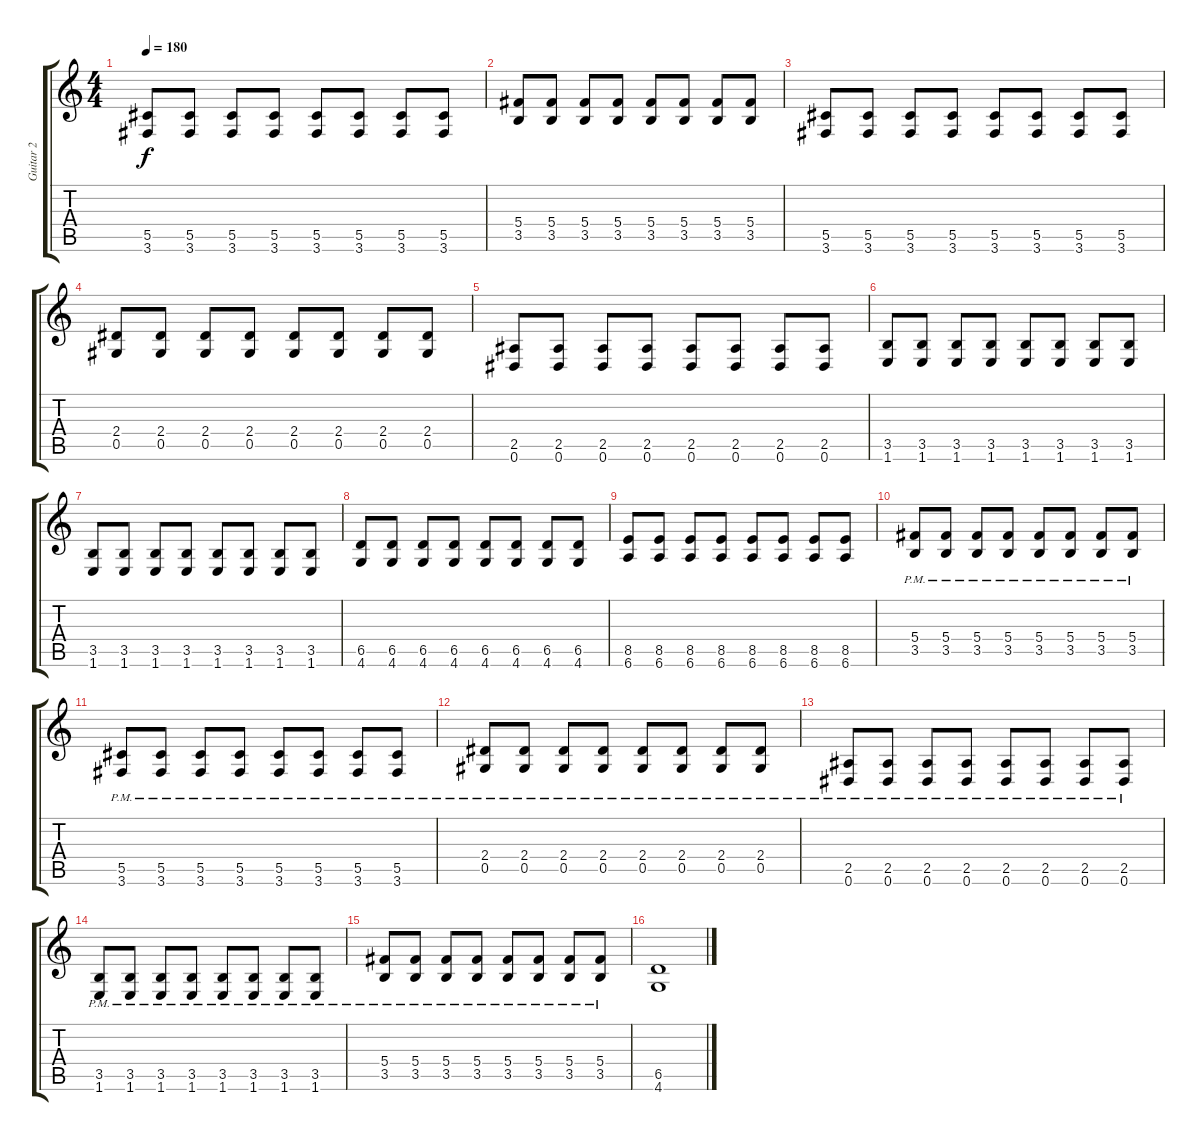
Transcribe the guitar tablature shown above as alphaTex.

\track ("Guitar 2" "Guitar 2") {instrument overdrivenguitar}
\staff {score tabs}
\tuning (Eb4 Bb3 Gb3 Db3 Ab2 Eb2) {hide}
\ts (4 4)
\tempo 180
\clef g2
\ks c
(5.5 3.6).8{dy f} (5.5 3.6).8 (5.5 3.6).8 (5.5 3.6).8 (5.5 3.6).8 (5.5 3.6).8 (5.5 3.6).8 (5.5 3.6).8 |
(5.4 3.5).8 (5.4 3.5).8 (5.4 3.5).8 (5.4 3.5).8 (5.4 3.5).8 (5.4 3.5).8 (5.4 3.5).8 (5.4 3.5).8 |
(5.5 3.6).8 (5.5 3.6).8 (5.5 3.6).8 (5.5 3.6).8 (5.5 3.6).8 (5.5 3.6).8 (5.5 3.6).8 (5.5 3.6).8 |
(2.4 0.5).8 (2.4 0.5).8 (2.4 0.5).8 (2.4 0.5).8 (2.4 0.5).8 (2.4 0.5).8 (2.4 0.5).8 (2.4 0.5).8 |
(2.5 0.6).8 (2.5 0.6).8 (2.5 0.6).8 (2.5 0.6).8 (2.5 0.6).8 (2.5 0.6).8 (2.5 0.6).8 (2.5 0.6).8 |
(3.5 1.6).8 (3.5 1.6).8 (3.5 1.6).8 (3.5 1.6).8 (3.5 1.6).8 (3.5 1.6).8 (3.5 1.6).8 (3.5 1.6).8 |
(3.5 1.6).8 (3.5 1.6).8 (3.5 1.6).8 (3.5 1.6).8 (3.5 1.6).8 (3.5 1.6).8 (3.5 1.6).8 (3.5 1.6).8 |
(6.5 4.6).8 (6.5 4.6).8 (6.5 4.6).8 (6.5 4.6).8 (6.5 4.6).8 (6.5 4.6).8 (6.5 4.6).8 (6.5 4.6).8 |
(8.5 6.6).8 (8.5 6.6).8 (8.5 6.6).8 (8.5 6.6).8 (8.5 6.6).8 (8.5 6.6).8 (8.5 6.6).8 (8.5 6.6).8 |
(5.4{pm} 3.5{pm}).8 (5.4{pm} 3.5{pm}).8 (5.4{pm} 3.5{pm}).8 (5.4{pm} 3.5{pm}).8 (5.4{pm} 3.5{pm}).8 (5.4{pm} 3.5{pm}).8 (5.4{pm} 3.5{pm}).8 (5.4{pm} 3.5{pm}).8 |
(5.5{pm} 3.6{pm}).8 (5.5{pm} 3.6{pm}).8 (5.5{pm} 3.6{pm}).8 (5.5{pm} 3.6{pm}).8 (5.5{pm} 3.6{pm}).8 (5.5{pm} 3.6{pm}).8 (5.5{pm} 3.6{pm}).8 (5.5{pm} 3.6{pm}).8 |
(2.4{pm} 0.5{pm}).8 (2.4{pm} 0.5{pm}).8 (2.4{pm} 0.5{pm}).8 (2.4{pm} 0.5{pm}).8 (2.4{pm} 0.5{pm}).8 (2.4{pm} 0.5{pm}).8 (2.4{pm} 0.5{pm}).8 (2.4{pm} 0.5{pm}).8 |
(2.5{pm} 0.6{pm}).8 (2.5{pm} 0.6{pm}).8 (2.5{pm} 0.6{pm}).8 (2.5{pm} 0.6{pm}).8 (2.5{pm} 0.6{pm}).8 (2.5{pm} 0.6{pm}).8 (2.5{pm} 0.6{pm}).8 (2.5{pm} 0.6{pm}).8 |
(3.5{pm} 1.6{pm}).8 (3.5{pm} 1.6{pm}).8 (3.5{pm} 1.6{pm}).8 (3.5{pm} 1.6{pm}).8 (3.5{pm} 1.6{pm}).8 (3.5{pm} 1.6{pm}).8 (3.5{pm} 1.6{pm}).8 (3.5{pm} 1.6{pm}).8 |
(5.4{pm} 3.5{pm}).8 (5.4{pm} 3.5{pm}).8 (5.4{pm} 3.5{pm}).8 (5.4{pm} 3.5{pm}).8 (5.4{pm} 3.5{pm}).8 (5.4{pm} 3.5{pm}).8 (5.4{pm} 3.5{pm}).8 (5.4{pm} 3.5{pm}).8 |
(6.5 4.6).1
